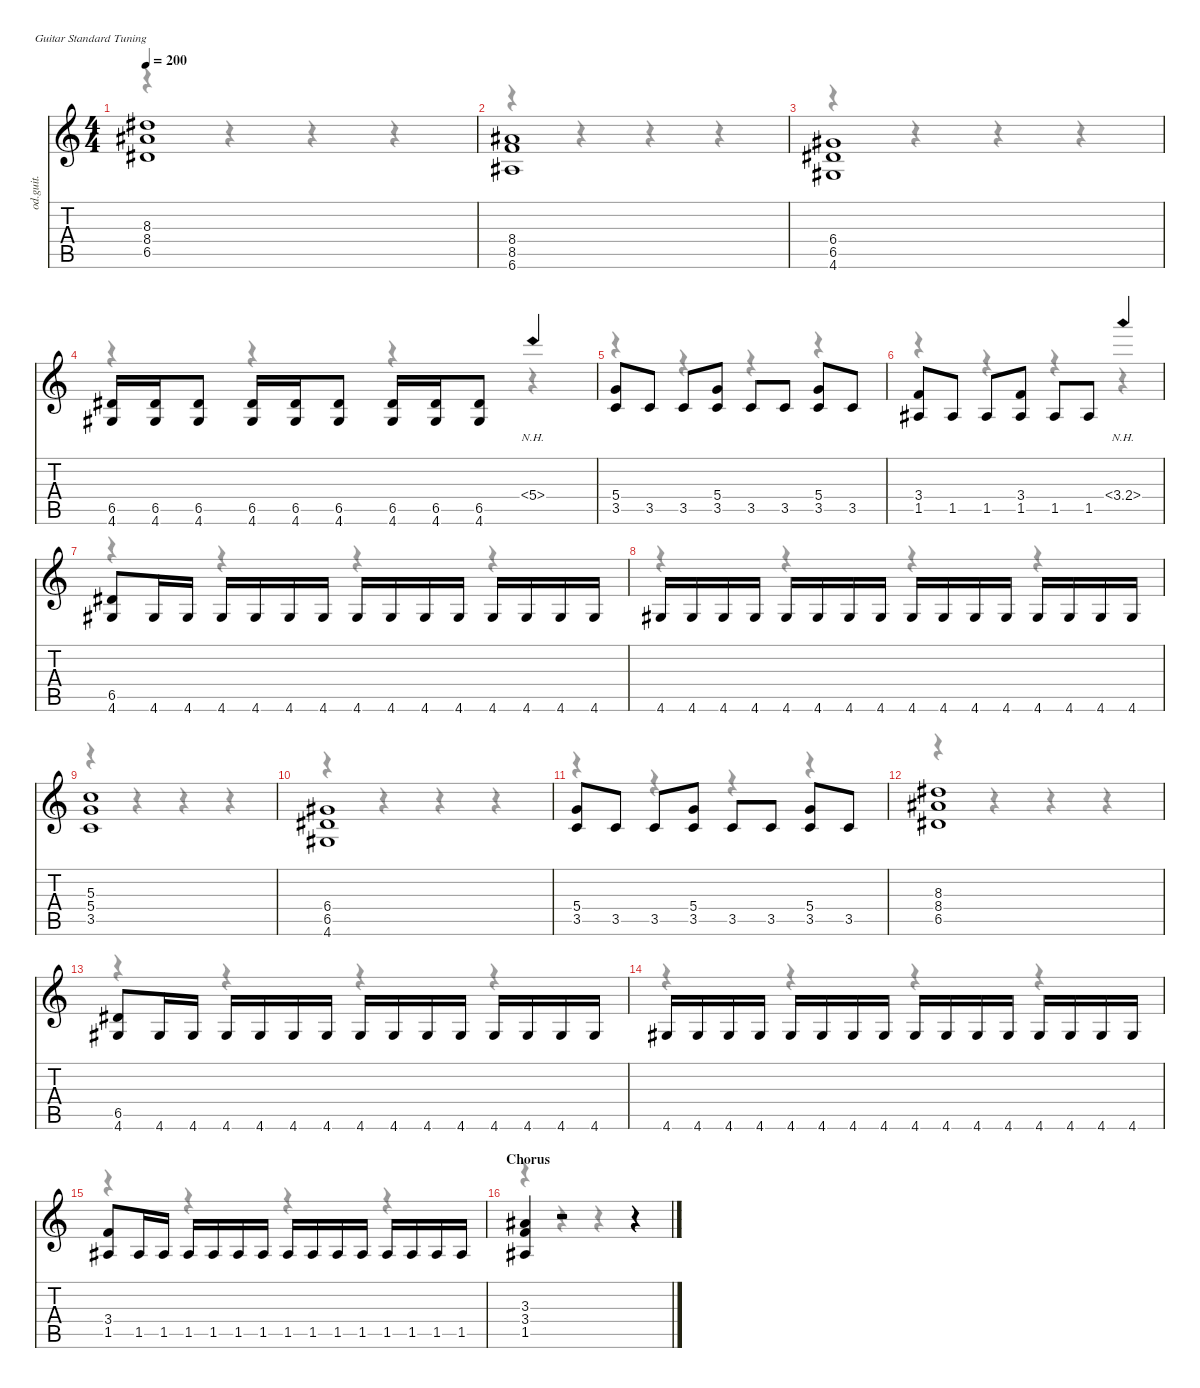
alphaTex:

\defaultSystemsLayout 4
\hideDynamics
\bracketExtendMode nobrackets
\otherSystemsTrackNameOrientation horizontal
\track ("Herman Li (Rythm Guitar)" "od.guit.") {instrument overdrivenguitar}
\staff {score tabs}
\tuning (E4 B3 G3 D3 A2 E2)
\voice
\ts (4 4)
\tempo 200
\clef g2
\ks c
(8.3{acc #} 8.4{acc #} 6.5{acc #}).1{dy f beam Up} |
(8.4{acc #} 8.5 6.6{acc #}).1{beam Up} |
(6.4{acc #} 6.5{acc #} 4.6{acc #}).1{beam Up} |
(6.5{acc #} 4.6{acc #}).16{beam Up} (6.5{acc #} 4.6{acc #}).16{beam Up} (6.5{acc #} 4.6{acc #}).8{beam Up} (6.5{acc #} 4.6{acc #}).16{beam Up} (6.5{acc #} 4.6{acc #}).16{beam Up} (6.5{acc #} 4.6{acc #}).8{beam Up} (6.5{acc #} 4.6{acc #}).16{beam Up} (6.5{acc #} 4.6{acc #}).16{beam Up} (6.5{acc #} 4.6{acc #}).8{beam Up} 5.4{nh}.4{beam Up} |
(5.4 3.5).8{beam Up} 3.5.8{beam Up} 3.5.8{beam Up} (5.4 3.5).8{beam Up} 3.5.8{beam Up} 3.5.8{beam Up} (5.4 3.5).8{beam Up} 3.5.8{beam Up} |
(3.4 1.5{acc #}).8{beam Up} 1.5{acc #}.8{beam Up} 1.5{acc #}.8{beam Up} (3.4 1.5{acc #}).8{beam Up} 1.5{acc #}.8{beam Up} 1.5{acc #}.8{beam Up} 3.4{nh}.4{beam Up} |
(6.5{acc #} 4.6{acc #}).8{beam Up} 4.6{acc #}.16{beam Up} 4.6{acc #}.16{beam Up} 4.6{acc #}.16{beam Up} 4.6{acc #}.16{beam Up} 4.6{acc #}.16{beam Up} 4.6{acc #}.16{beam Up} 4.6{acc #}.16{beam Up} 4.6{acc #}.16{beam Up} 4.6{acc #}.16{beam Up} 4.6{acc #}.16{beam Up} 4.6{acc #}.16{beam Up} 4.6{acc #}.16{beam Up} 4.6{acc #}.16{beam Up} 4.6{acc #}.16{beam Up} |
4.6{acc #}.16{beam Up} 4.6{acc #}.16{beam Up} 4.6{acc #}.16{beam Up} 4.6{acc #}.16{beam Up} 4.6{acc #}.16{beam Up} 4.6{acc #}.16{beam Up} 4.6{acc #}.16{beam Up} 4.6{acc #}.16{beam Up} 4.6{acc #}.16{beam Up} 4.6{acc #}.16{beam Up} 4.6{acc #}.16{beam Up} 4.6{acc #}.16{beam Up} 4.6{acc #}.16{beam Up} 4.6{acc #}.16{beam Up} 4.6{acc #}.16{beam Up} 4.6{acc #}.16{beam Up} |
(5.3 5.4 3.5).1{beam Up} |
(6.4{acc #} 6.5{acc #} 4.6{acc #}).1{beam Up} |
(5.4 3.5).8{beam Up} 3.5.8{beam Up} 3.5.8{beam Up} (5.4 3.5).8{beam Up} 3.5.8{beam Up} 3.5.8{beam Up} (5.4 3.5).8{beam Up} 3.5.8{beam Up} |
(8.3{acc #} 8.4{acc #} 6.5{acc #}).1{beam Up} |
(6.5{acc #} 4.6{acc #}).8{beam Up} 4.6{acc #}.16{beam Up} 4.6{acc #}.16{beam Up} 4.6{acc #}.16{beam Up} 4.6{acc #}.16{beam Up} 4.6{acc #}.16{beam Up} 4.6{acc #}.16{beam Up} 4.6{acc #}.16{beam Up} 4.6{acc #}.16{beam Up} 4.6{acc #}.16{beam Up} 4.6{acc #}.16{beam Up} 4.6{acc #}.16{beam Up} 4.6{acc #}.16{beam Up} 4.6{acc #}.16{beam Up} 4.6{acc #}.16{beam Up} |
4.6{acc #}.16{beam Up} 4.6{acc #}.16{beam Up} 4.6{acc #}.16{beam Up} 4.6{acc #}.16{beam Up} 4.6{acc #}.16{beam Up} 4.6{acc #}.16{beam Up} 4.6{acc #}.16{beam Up} 4.6{acc #}.16{beam Up} 4.6{acc #}.16{beam Up} 4.6{acc #}.16{beam Up} 4.6{acc #}.16{beam Up} 4.6{acc #}.16{beam Up} 4.6{acc #}.16{beam Up} 4.6{acc #}.16{beam Up} 4.6{acc #}.16{beam Up} 4.6{acc #}.16{beam Up} |
(3.4 1.5{acc #}).8{beam Up} 1.5{acc #}.16{beam Up} 1.5{acc #}.16{beam Up} 1.5{acc #}.16{beam Up} 1.5{acc #}.16{beam Up} 1.5{acc #}.16{beam Up} 1.5{acc #}.16{beam Up} 1.5{acc #}.16{beam Up} 1.5{acc #}.16{beam Up} 1.5{acc #}.16{beam Up} 1.5{acc #}.16{beam Up} 1.5{acc #}.16{beam Up} 1.5{acc #}.16{beam Up} 1.5{acc #}.16{beam Up} 1.5{acc #}.16{beam Up} |
\section ("" "Chorus")
(3.3{acc #} 3.4 1.5{acc #}).4{beam Up} r.2{beam Up} r.4{beam Up}
\voice
\clef g2
\ottava regular
\simile none
\ks c
r.4{dy mf beam Down} r.4{beam Down} r.4{beam Down} r.4{beam Down} |
r.4{beam Down} r.4{beam Down} r.4{beam Down} r.4{beam Down} |
r.4{beam Down} r.4{beam Down} r.4{beam Down} r.4{beam Down} |
r.4{beam Down} r.4{beam Down} r.4{beam Down} r.4{beam Down} |
r.4{beam Down} r.4{beam Down} r.4{beam Down} r.4{beam Down} |
r.4{beam Down} r.4{beam Down} r.4{beam Down} r.4{beam Down} |
r.4{beam Down} r.4{beam Down} r.4{beam Down} r.4{beam Down} |
r.4{beam Down} r.4{beam Down} r.4{beam Down} r.4{beam Down} |
r.4{beam Down} r.4{beam Down} r.4{beam Down} r.4{beam Down} |
r.4{beam Down} r.4{beam Down} r.4{beam Down} r.4{beam Down} |
r.4{beam Down} r.4{beam Down} r.4{beam Down} r.4{beam Down} |
r.4{beam Down} r.4{beam Down} r.4{beam Down} r.4{beam Down} |
r.4{beam Down} r.4{beam Down} r.4{beam Down} r.4{beam Down} |
r.4{beam Down} r.4{beam Down} r.4{beam Down} r.4{beam Down} |
r.4{beam Down} r.4{beam Down} r.4{beam Down} r.4{beam Down} |
r.4{beam Down} r.4{beam Down} r.4{beam Down} r.4{beam Down}
